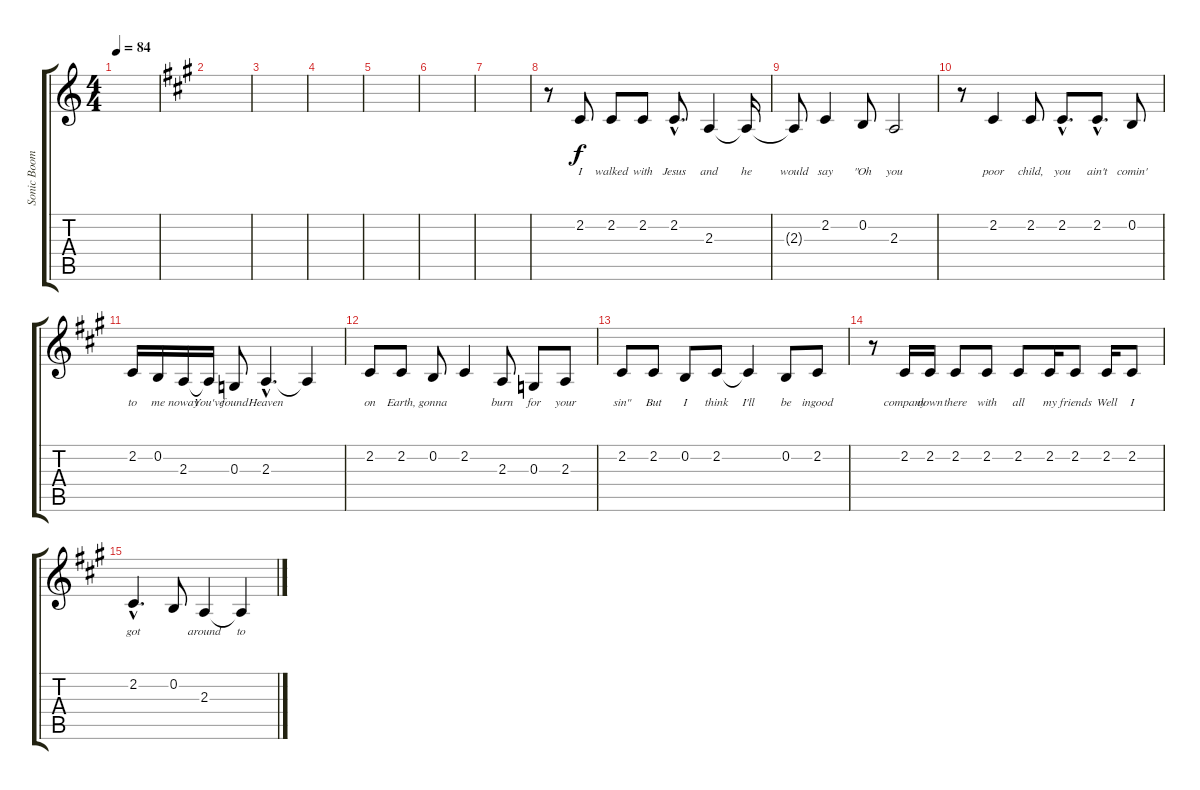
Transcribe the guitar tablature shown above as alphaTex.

\track ("Sonic Boom" "Sonic Boom") {instrument stringensemble1}
\staff {score tabs}
\tuning (E4 B3 G3 D3 A2 E2) {hide}
\ts (4 4)
\tempo 84
\clef g2
\ks c
|
\ks a
|
|
|
|
|
|
r.8 2.2.8{lyrics (0 "I") lyrics (1 "") lyrics (2 "") lyrics (3 "") lyrics (4 "")} 2.2.8{lyrics (0 "walked") lyrics (1 "") lyrics (2 "") lyrics (3 "") lyrics (4 "")} 2.2.8{lyrics (0 "with") lyrics (1 "") lyrics (2 "") lyrics (3 "") lyrics (4 "")} 2.2{hac}.8{d lyrics (0 "Jesus") lyrics (1 "") lyrics (2 "") lyrics (3 "") lyrics (4 "")} 2.3.4{lyrics (0 "and") lyrics (1 "") lyrics (2 "") lyrics (3 "") lyrics (4 "")} 2.3{t}.16{lyrics (0 "he") lyrics (1 "") lyrics (2 "") lyrics (3 "") lyrics (4 "")} |
2.3{t}.8{lyrics (0 "would") lyrics (1 "") lyrics (2 "") lyrics (3 "") lyrics (4 "")} 2.2.4{lyrics (0 "say") lyrics (1 "") lyrics (2 "") lyrics (3 "") lyrics (4 "")} 0.2.8{lyrics (0 "\"Oh") lyrics (1 "") lyrics (2 "") lyrics (3 "") lyrics (4 "")} 2.3.2{lyrics (0 "you") lyrics (1 "") lyrics (2 "") lyrics (3 "") lyrics (4 "")} |
r.8 2.2.4{lyrics (0 "poor") lyrics (1 "") lyrics (2 "") lyrics (3 "") lyrics (4 "")} 2.2.8{lyrics (0 "child,") lyrics (1 "") lyrics (2 "") lyrics (3 "") lyrics (4 "")} 2.2{hac}.8{d lyrics (0 "you") lyrics (1 "") lyrics (2 "") lyrics (3 "") lyrics (4 "")} 2.2{hac}.8{d lyrics (0 "ain't") lyrics (1 "") lyrics (2 "") lyrics (3 "") lyrics (4 "")} 0.2.8{lyrics (0 "comin'") lyrics (1 "") lyrics (2 "") lyrics (3 "") lyrics (4 "")} |
2.2.16{lyrics (0 "to") lyrics (1 "") lyrics (2 "") lyrics (3 "") lyrics (4 "")} 0.2.16{lyrics (0 "me") lyrics (1 "") lyrics (2 "") lyrics (3 "") lyrics (4 "")} 2.3.16{lyrics (0 "noway") lyrics (1 "") lyrics (2 "") lyrics (3 "") lyrics (4 "")} 2.3{t}.16{lyrics (0 "You've") lyrics (1 "") lyrics (2 "") lyrics (3 "") lyrics (4 "")} 0.3.8{lyrics (0 "found") lyrics (1 "") lyrics (2 "") lyrics (3 "") lyrics (4 "")} 2.3{hac}.4{d lyrics (0 "Heaven") lyrics (1 "") lyrics (2 "") lyrics (3 "") lyrics (4 "")} 2.3{t}.4{lyrics (0 "") lyrics (1 "") lyrics (2 "") lyrics (3 "") lyrics (4 "")} |
2.2.8{lyrics (0 "on") lyrics (1 "") lyrics (2 "") lyrics (3 "") lyrics (4 "")} 2.2.8{lyrics (0 "Earth,") lyrics (1 "") lyrics (2 "") lyrics (3 "") lyrics (4 "")} 0.2.8{lyrics (0 "gonna") lyrics (1 "") lyrics (2 "") lyrics (3 "") lyrics (4 "")} 2.2.4{lyrics (0 "") lyrics (1 "") lyrics (2 "") lyrics (3 "") lyrics (4 "")} 2.3.8{lyrics (0 "burn") lyrics (1 "") lyrics (2 "") lyrics (3 "") lyrics (4 "")} 0.3.8{lyrics (0 "for") lyrics (1 "") lyrics (2 "") lyrics (3 "") lyrics (4 "")} 2.3.8{lyrics (0 "your") lyrics (1 "") lyrics (2 "") lyrics (3 "") lyrics (4 "")} |
2.2.8{lyrics (0 "sin\"") lyrics (1 "") lyrics (2 "") lyrics (3 "") lyrics (4 "")} 2.2.8{lyrics (0 "But") lyrics (1 "") lyrics (2 "") lyrics (3 "") lyrics (4 "")} 0.2.8{lyrics (0 "I") lyrics (1 "") lyrics (2 "") lyrics (3 "") lyrics (4 "")} 2.2.8{lyrics (0 "think") lyrics (1 "") lyrics (2 "") lyrics (3 "") lyrics (4 "")} 2.2{t}.4{lyrics (0 "I'll") lyrics (1 "") lyrics (2 "") lyrics (3 "") lyrics (4 "")} 0.2.8{lyrics (0 "be") lyrics (1 "") lyrics (2 "") lyrics (3 "") lyrics (4 "")} 2.2.8{lyrics (0 "ingood") lyrics (1 "") lyrics (2 "") lyrics (3 "") lyrics (4 "")} |
r.8 2.2.16{lyrics (0 "company") lyrics (1 "") lyrics (2 "") lyrics (3 "") lyrics (4 "")} 2.2.16{lyrics (0 "down") lyrics (1 "") lyrics (2 "") lyrics (3 "") lyrics (4 "")} 2.2.8{lyrics (0 "there") lyrics (1 "") lyrics (2 "") lyrics (3 "") lyrics (4 "")} 2.2.8{lyrics (0 "with") lyrics (1 "") lyrics (2 "") lyrics (3 "") lyrics (4 "")} 2.2.8{lyrics (0 "all") lyrics (1 "") lyrics (2 "") lyrics (3 "") lyrics (4 "")} 2.2.16{lyrics (0 "my") lyrics (1 "") lyrics (2 "") lyrics (3 "") lyrics (4 "")} 2.2.8{lyrics (0 "friends") lyrics (1 "") lyrics (2 "") lyrics (3 "") lyrics (4 "")} 2.2.16{lyrics (0 "Well") lyrics (1 "") lyrics (2 "") lyrics (3 "") lyrics (4 "")} 2.2.8{lyrics (0 "I") lyrics (1 "") lyrics (2 "") lyrics (3 "") lyrics (4 "")} |
2.2{hac}.4{d lyrics (0 "got") lyrics (1 "") lyrics (2 "") lyrics (3 "") lyrics (4 "")} 0.2.8{lyrics (0 "") lyrics (1 "") lyrics (2 "") lyrics (3 "") lyrics (4 "")} 2.3.4{lyrics (0 "around") lyrics (1 "") lyrics (2 "") lyrics (3 "") lyrics (4 "")} 2.3{t}.4{lyrics (0 "to") lyrics (1 "") lyrics (2 "") lyrics (3 "") lyrics (4 "")}
